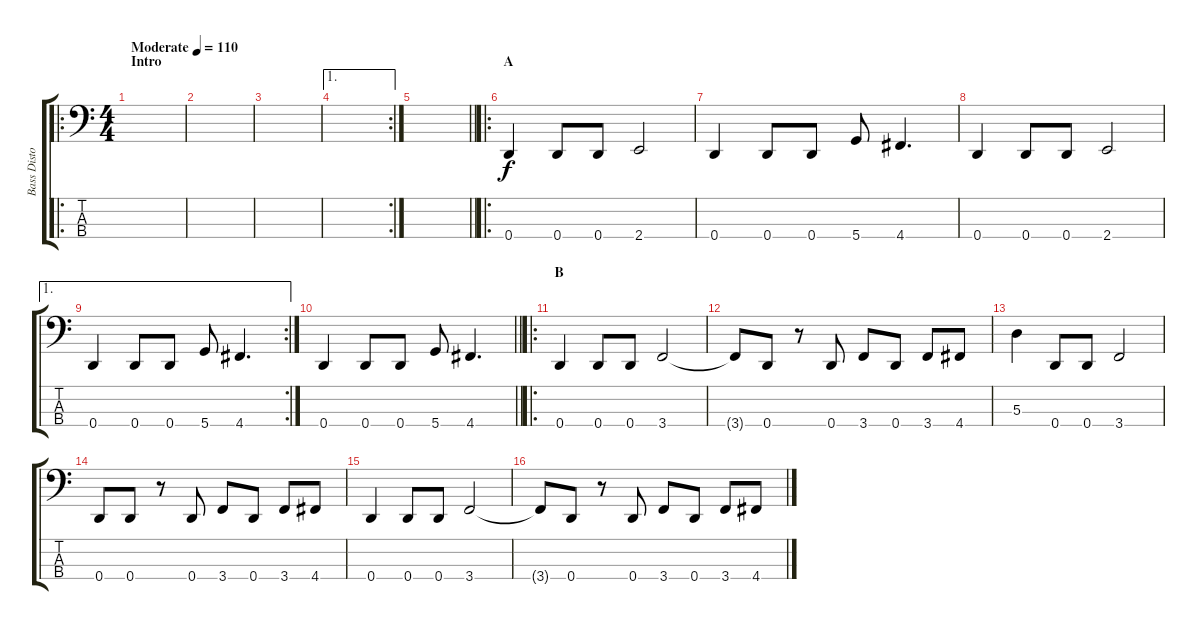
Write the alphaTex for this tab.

\track ("Bass Distortion" "Bass Disto") {instrument electricbassfinger}
\staff {score tabs}
\tuning (G2 D2 A1 D1) {hide}
\ro
\ts (4 4)
\section ("" "Intro")
\tempo (110 "Moderate")
\clef f4
\ks c
|
|
|
\ae 1
\rc 2
|
\barLineRight lightlight
|
\ro
\section ("" "A")
0.4.4 0.4.8 0.4.8 2.4.2 |
0.4.4 0.4.8 0.4.8 5.4.8 4.4.4{d} |
0.4.4 0.4.8 0.4.8 2.4.2 |
\ae 1
\rc 2
0.4.4 0.4.8 0.4.8 5.4.8 4.4.4{d} |
\barLineRight lightlight
0.4.4 0.4.8 0.4.8 5.4.8 4.4.4{d} |
\ro
\section ("" "B")
0.4.4 0.4.8 0.4.8 3.4.2 |
3.4{t}.8 0.4.8 r.8 0.4.8 3.4.8 0.4.8 3.4.8 4.4.8 |
5.3.4 0.4.8 0.4.8 3.4.2 |
0.4.8 0.4.8 r.8 0.4.8 3.4.8 0.4.8 3.4.8 4.4.8 |
0.4.4 0.4.8 0.4.8 3.4.2 |
3.4{t}.8 0.4.8 r.8 0.4.8 3.4.8 0.4.8 3.4.8 4.4.8
